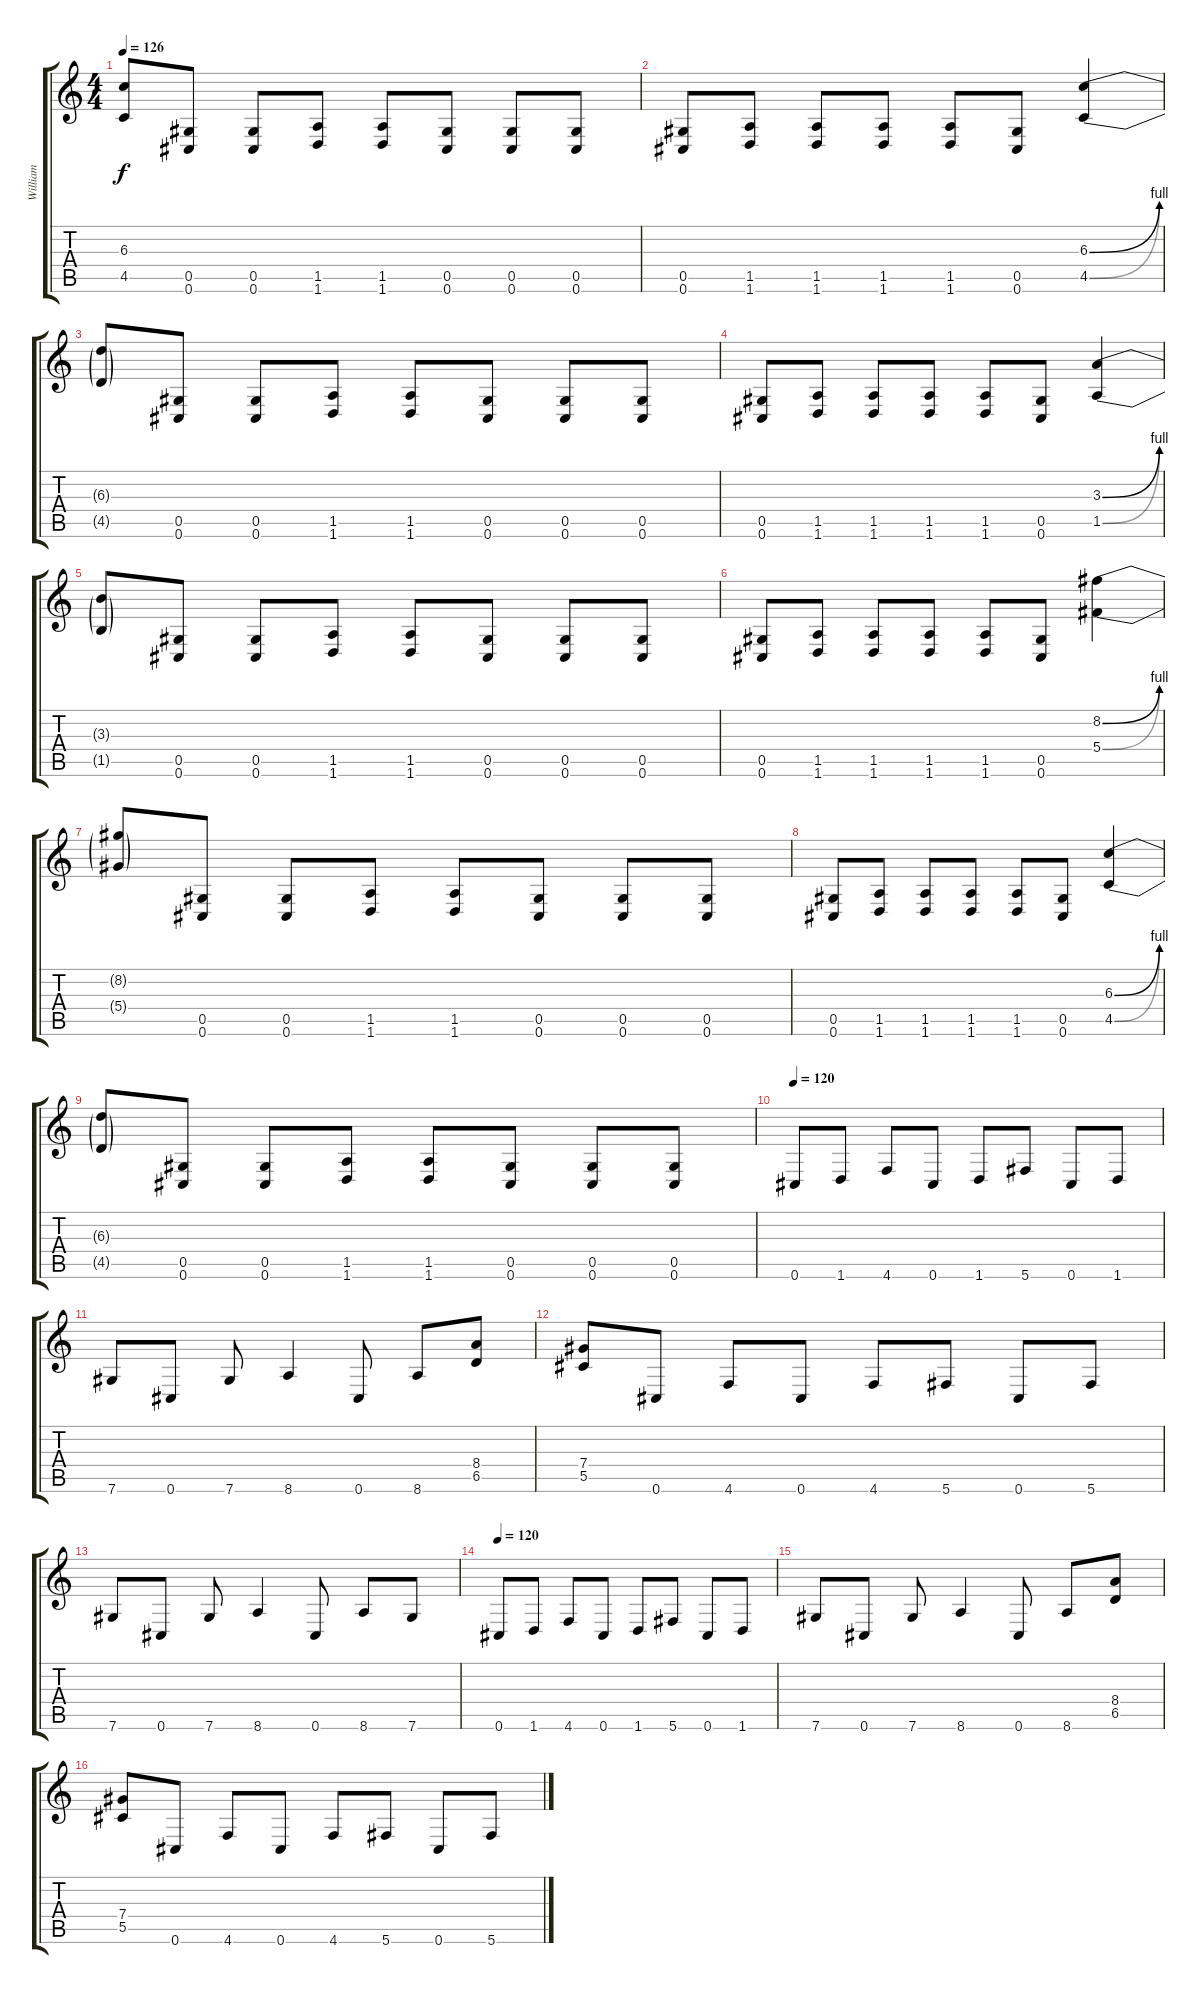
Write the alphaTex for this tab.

\track ("William" "William") {instrument distortionguitar}
\staff {score tabs}
\tuning (Eb4 Bb3 Gb3 Db3 Ab2 Db2) {hide}
\ts (4 4)
\tempo 126
\clef g2
\ks c
(6.3{t} 4.5{t}).8{dy f} (0.5 0.6).8 (0.5 0.6).8 (1.5 1.6).8 (1.5 1.6).8 (0.5 0.6).8 (0.5 0.6).8 (0.5 0.6).8 |
(0.5 0.6).8 (1.5 1.6).8 (1.5 1.6).8 (1.5 1.6).8 (1.5 1.6).8 (0.5 0.6).8 (6.3{be (bend 0 0 60 4)} 4.5{be (bend 0 0 60 4)}).4 |
(6.3{t} 4.5{t}).8 (0.5 0.6).8 (0.5 0.6).8 (1.5 1.6).8 (1.5 1.6).8 (0.5 0.6).8 (0.5 0.6).8 (0.5 0.6).8 |
(0.5 0.6).8 (1.5 1.6).8 (1.5 1.6).8 (1.5 1.6).8 (1.5 1.6).8 (0.5 0.6).8 (3.3{be (bend 0 0 60 4)} 1.5{be (bend 0 0 60 4)}).4 |
(3.3{t} 1.5{t}).8 (0.5 0.6).8 (0.5 0.6).8 (1.5 1.6).8 (1.5 1.6).8 (0.5 0.6).8 (0.5 0.6).8 (0.5 0.6).8 |
(0.5 0.6).8 (1.5 1.6).8 (1.5 1.6).8 (1.5 1.6).8 (1.5 1.6).8 (0.5 0.6).8 (8.2{be (bend 0 0 60 4)} 5.4{be (bend 0 0 60 4)}).4 |
(8.2{t} 5.4{t}).8 (0.5 0.6).8 (0.5 0.6).8 (1.5 1.6).8 (1.5 1.6).8 (0.5 0.6).8 (0.5 0.6).8 (0.5 0.6).8 |
(0.5 0.6).8 (1.5 1.6).8 (1.5 1.6).8 (1.5 1.6).8 (1.5 1.6).8 (0.5 0.6).8 (6.3{be (bend 0 0 60 4)} 4.5{be (bend 0 0 60 4)}).4 |
(6.3{t} 4.5{t}).8 (0.5 0.6).8 (0.5 0.6).8 (1.5 1.6).8 (1.5 1.6).8 (0.5 0.6).8 (0.5 0.6).8 (0.5 0.6).8 |
\tempo 120
0.6.8 1.6.8 4.6.8 0.6.8 1.6.8 5.6.8 0.6.8 1.6.8 |
7.6.8 0.6.8 7.6.8 8.6.4 0.6.8 8.6.8 (8.4 6.5).8 |
(7.4 5.5).8 0.6.8 4.6.8 0.6.8 4.6.8 5.6.8 0.6.8 5.6.8 |
7.6.8 0.6.8 7.6.8 8.6.4 0.6.8 8.6.8 7.6.8 |
\tempo 120
0.6.8 1.6.8 4.6.8 0.6.8 1.6.8 5.6.8 0.6.8 1.6.8 |
7.6.8 0.6.8 7.6.8 8.6.4 0.6.8 8.6.8 (8.4 6.5).8 |
(7.4 5.5).8 0.6.8 4.6.8 0.6.8 4.6.8 5.6.8 0.6.8 5.6.8
